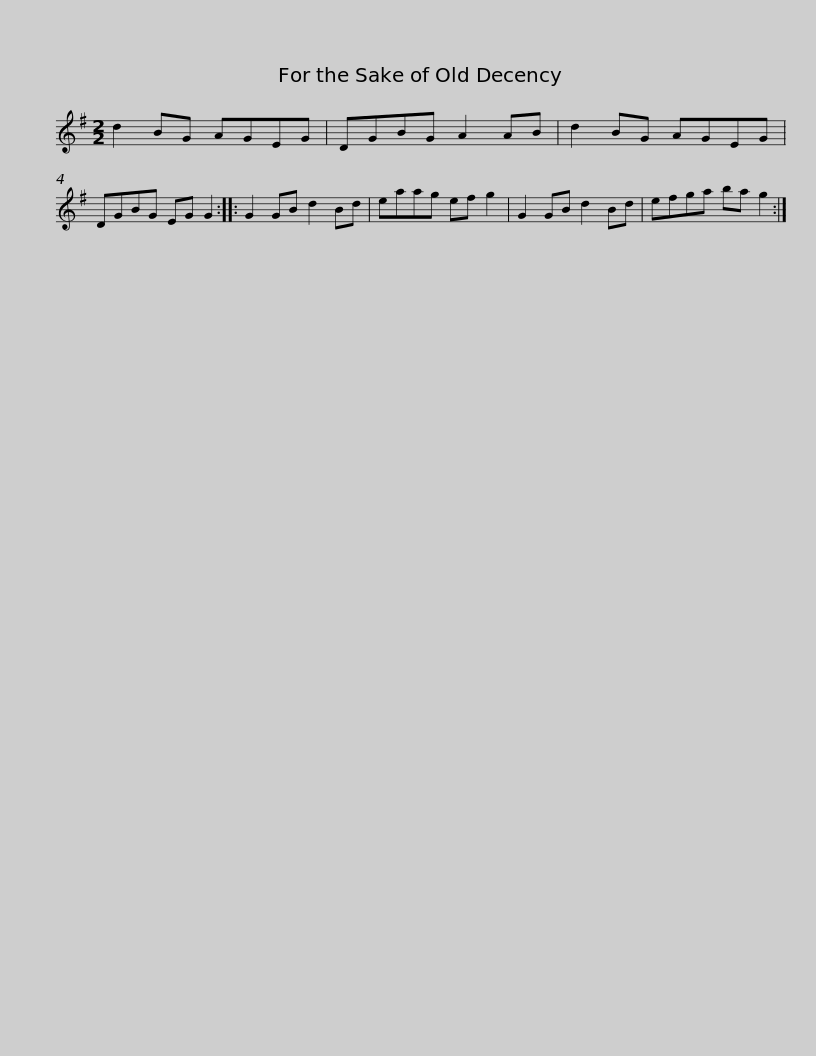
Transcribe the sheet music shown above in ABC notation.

X:1
L:1/8
M:2/2
I:linebreak $
K:G
V:1 treble
V:1
 d2 BG AGEG | DGBG A2 AB | d2 BG AGEG | DGBG EG G2 :: G2 GB d2 Bd | %5
 eaag ef g2 |$ G2 GB d2 Bd | efga ba g2 :| %8
